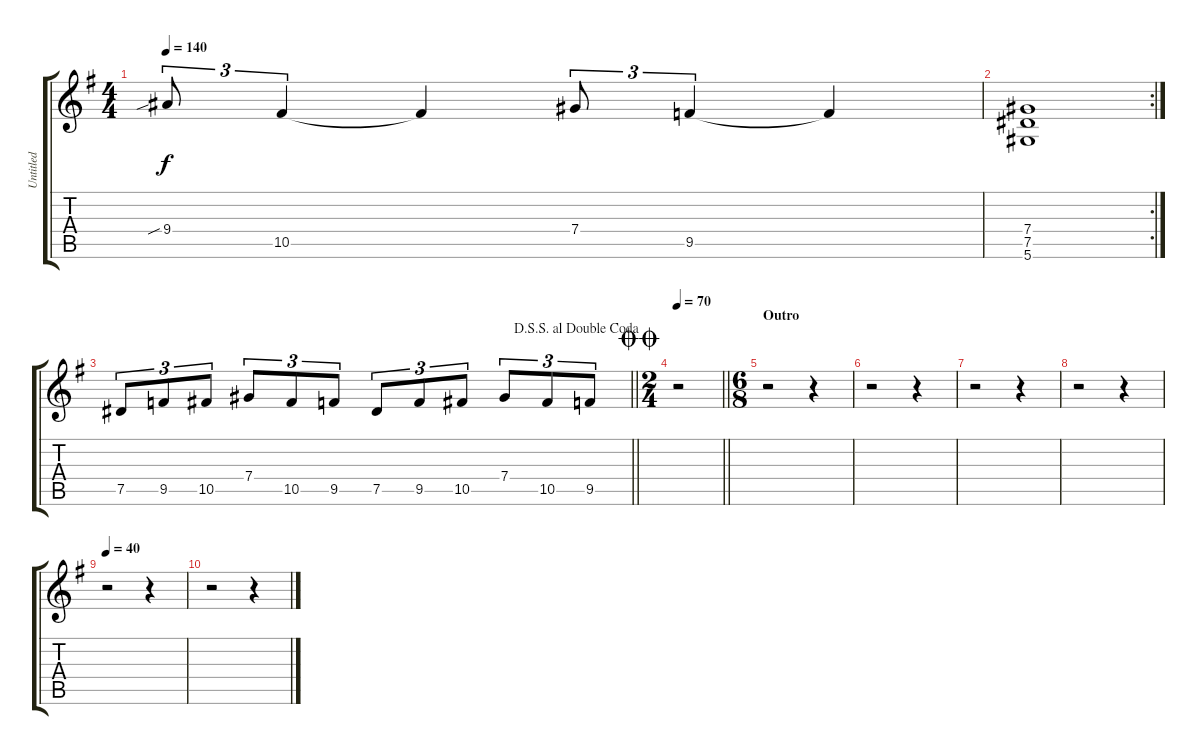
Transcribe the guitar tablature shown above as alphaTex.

\track ("Untitled" "Untitled") {instrument distortionguitar}
\staff {score tabs}
\tuning (Eb4 Bb3 Gb3 Db3 Ab2 Eb2) {hide}
\ts (4 4)
\tempo 140
\clef g2
\ks g
9.4{sib}.8{tu (3 2) dy f} 10.5.4{tu (3 2)} 10.5{t}.4 7.4.8{tu (3 2)} 9.5.4{tu (3 2)} 9.5{t}.4 |
\rc 2
(7.4 7.5 5.6).1 |
\jump dalsegnosegnoaldoublecoda
\barLineRight lightlight
7.5.8{tu (3 2)} 9.5.8{tu (3 2)} 10.5.8{tu (3 2)} 7.4.8{tu (3 2)} 10.5.8{tu (3 2)} 9.5.8{tu (3 2)} 7.5.8{tu (3 2)} 9.5.8{tu (3 2)} 10.5.8{tu (3 2)} 7.4.8{tu (3 2)} 10.5.8{tu (3 2)} 9.5.8{tu (3 2)} |
\ts (2 4)
\jump doublecoda
\tempo 70
\barLineRight lightlight
r.2 |
\ts (6 8)
\section ("" "Outro")
r.2 r.4 |
r.2 r.4 |
r.2 r.4 |
r.2 r.4 |
\tempo 40
r.2 r.4 |
r.2 r.4
